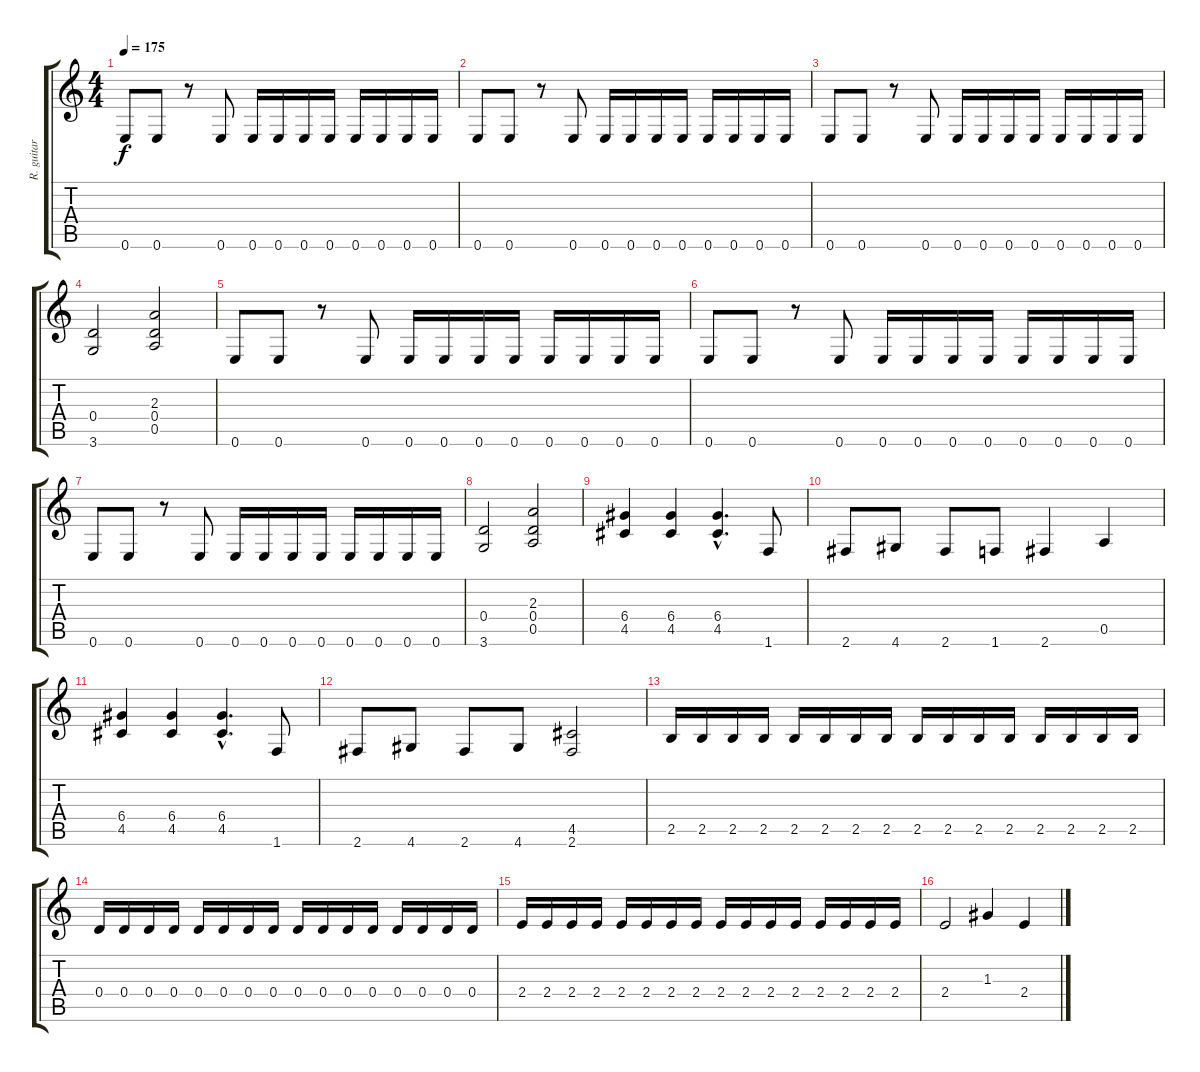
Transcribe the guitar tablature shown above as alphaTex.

\track ("R. guitar" "R. guitar") {instrument overdrivenguitar}
\staff {score tabs}
\tuning (E4 B3 G3 D3 A2 E2) {hide}
\ts (4 4)
\tempo 175
\clef g2
\ks c
0.6.8{dy f} 0.6.8 r.8 0.6.8 0.6.16 0.6.16 0.6.16 0.6.16 0.6.16 0.6.16 0.6.16 0.6.16 |
0.6.8 0.6.8 r.8 0.6.8 0.6.16 0.6.16 0.6.16 0.6.16 0.6.16 0.6.16 0.6.16 0.6.16 |
0.6.8 0.6.8 r.8 0.6.8 0.6.16 0.6.16 0.6.16 0.6.16 0.6.16 0.6.16 0.6.16 0.6.16 |
(0.4 3.6).2 (2.3 0.4 0.5).2 |
0.6.8 0.6.8 r.8 0.6.8 0.6.16 0.6.16 0.6.16 0.6.16 0.6.16 0.6.16 0.6.16 0.6.16 |
0.6.8 0.6.8 r.8 0.6.8 0.6.16 0.6.16 0.6.16 0.6.16 0.6.16 0.6.16 0.6.16 0.6.16 |
0.6.8 0.6.8 r.8 0.6.8 0.6.16 0.6.16 0.6.16 0.6.16 0.6.16 0.6.16 0.6.16 0.6.16 |
(0.4 3.6).2 (2.3 0.4 0.5).2 |
(6.4 4.5).4 (6.4 4.5).4 (6.4{hac} 4.5{hac}).4{d} 1.6.8 |
2.6.8 4.6.8 2.6.8 1.6.8 2.6.4 0.5.4 |
(6.4 4.5).4 (6.4 4.5).4 (6.4{hac} 4.5{hac}).4{d} 1.6.8 |
2.6.8 4.6.8 2.6.8 4.6.8 (4.5 2.6).2 |
2.5.16 2.5.16 2.5.16 2.5.16 2.5.16 2.5.16 2.5.16 2.5.16 2.5.16 2.5.16 2.5.16 2.5.16 2.5.16 2.5.16 2.5.16 2.5.16 |
0.4.16 0.4.16 0.4.16 0.4.16 0.4.16 0.4.16 0.4.16 0.4.16 0.4.16 0.4.16 0.4.16 0.4.16 0.4.16 0.4.16 0.4.16 0.4.16 |
2.4.16 2.4.16 2.4.16 2.4.16 2.4.16 2.4.16 2.4.16 2.4.16 2.4.16 2.4.16 2.4.16 2.4.16 2.4.16 2.4.16 2.4.16 2.4.16 |
2.4.2 1.3.4 2.4.4
